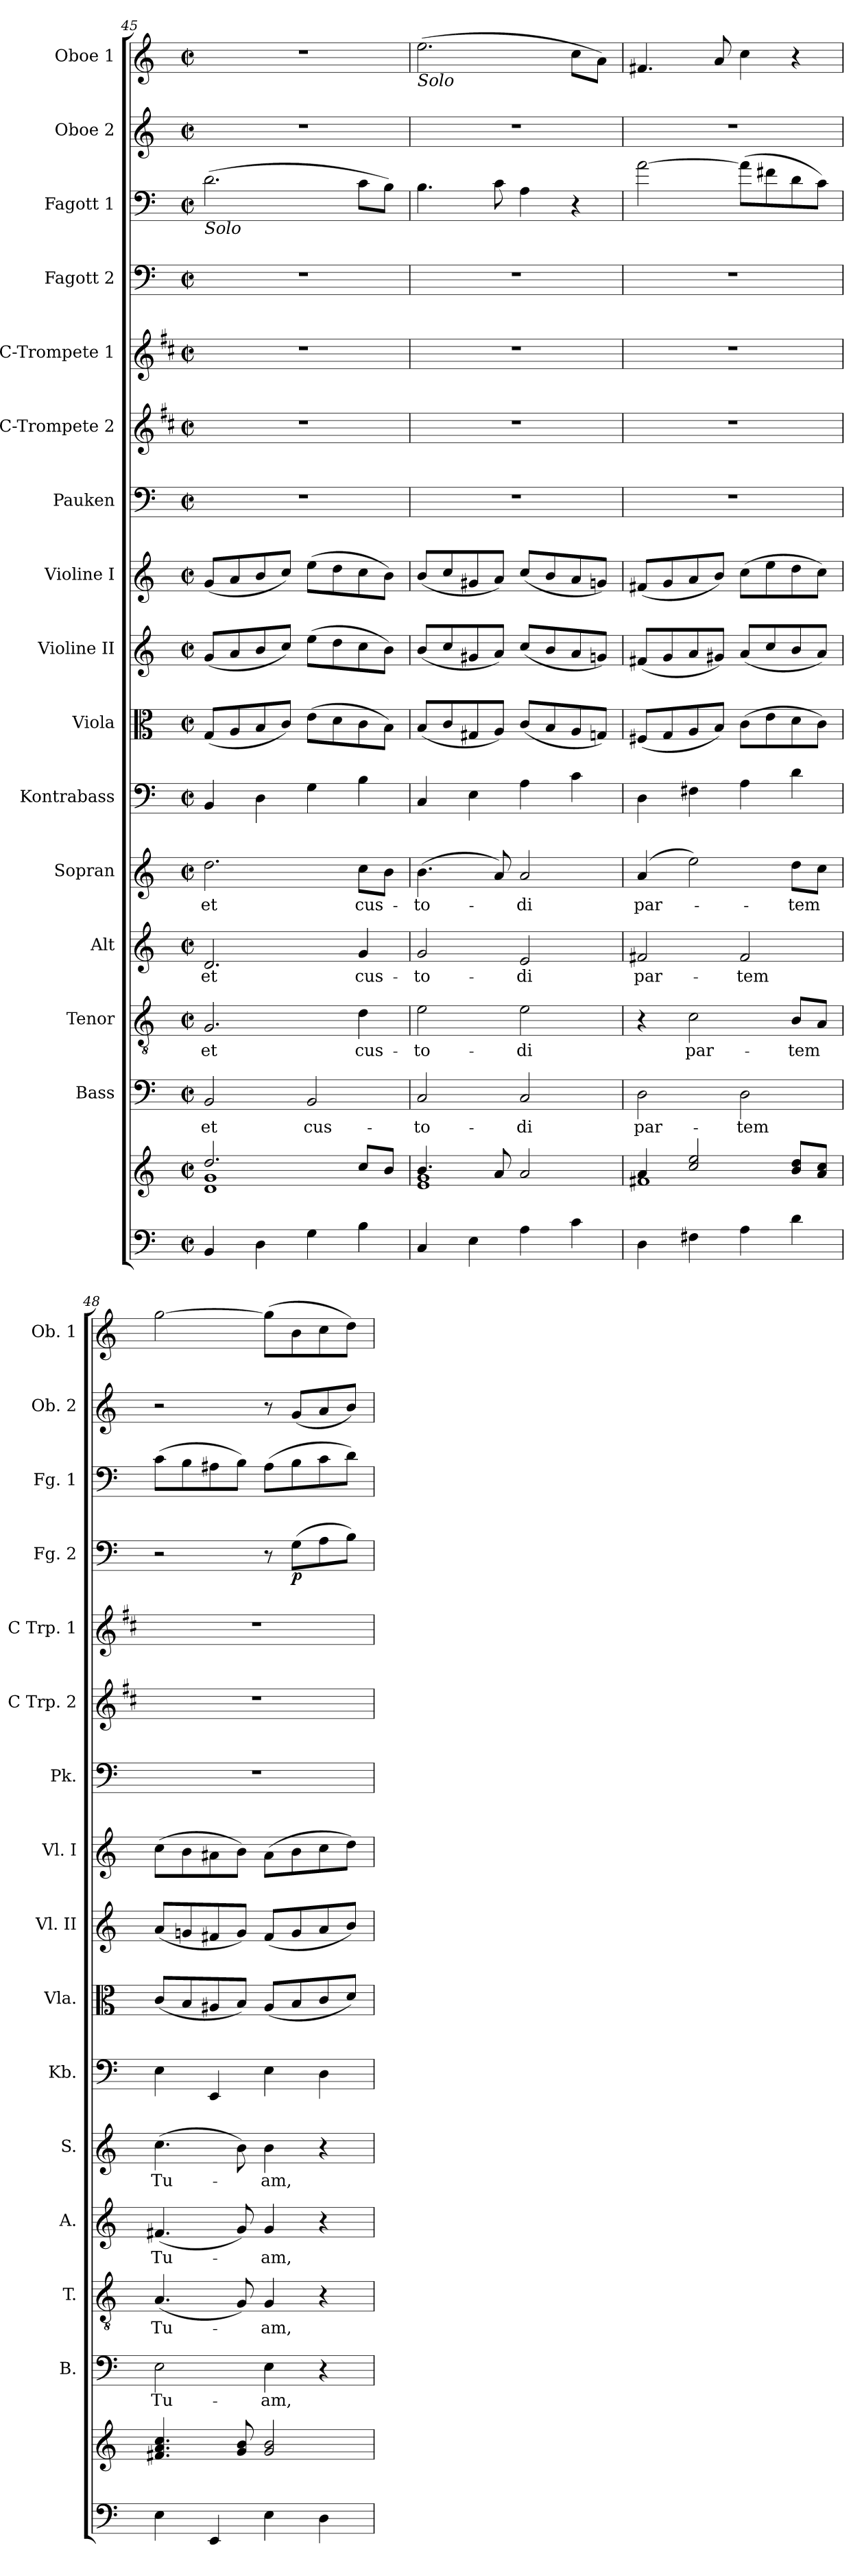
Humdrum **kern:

**kern	**kern	**kern	**text	**kern	**text	**kern	**text	**kern	**text	**kern	**kern	**kern	**kern	**kern	**kern	**kern	**kern	**dynam	**kern	**kern	**kern
*part16	*part16	*part15	*part15	*part14	*part14	*part13	*part13	*part12	*part12	*part11	*part10	*part9	*part8	*part7	*part6	*part5	*part4	*part4	*part3	*part2	*part1
*staff17	*staff16	*staff15	*staff15	*staff14	*staff14	*staff13	*staff13	*staff12	*staff12	*staff11	*staff10	*staff9	*staff8	*staff7	*staff6	*staff5	*staff4	*staff4	*staff3	*staff2	*staff1
*	*	*I"Bass	*	*I"Tenor	*	*I"Alt	*	*I"Sopran	*	*I"Kontrabass	*I"Viola	*I"Violine II	*I"Violine I	*I"Pauken	*I"C-Trompete 2	*I"C-Trompete 1	*I"Fagott 2	*	*I"Fagott 1	*I"Oboe 2	*I"Oboe 1
*	*	*I'B.	*	*I'T.	*	*I'A.	*	*I'S.	*	*I'Kb.	*I'Vla.	*I'Vl. II	*I'Vl. I	*I'Pk.	*I'C Trp. 2	*I'C Trp. 1	*I'Fg. 2	*	*I'Fg. 1	*I'Ob. 2	*I'Ob. 1
*clefF4	*clefG2	*clefF4	*	*clefGv2	*	*clefG2	*	*clefG2	*	*clefF4	*clefC3	*clefG2	*clefG2	*clefF4	*clefG2	*clefG2	*clefF4	*	*clefF4	*clefG2	*clefG2
*	*	*	*	*	*	*	*	*	*	*ITrd7c12	*	*	*	*	*ITrd1c2	*ITrd1c2	*	*	*	*	*
*k[]	*k[]	*k[]	*	*k[]	*	*k[]	*	*k[]	*	*k[]	*k[]	*k[]	*k[]	*k[]	*k[]	*k[]	*k[]	*	*k[]	*k[]	*k[]
*C:	*C:	*C:	*	*C:	*	*C:	*	*C:	*	*C:	*C:	*C:	*C:	*C:	*C:	*C:	*C:	*	*C:	*C:	*C:
*M2/2	*M2/2	*M2/2	*	*M2/2	*	*M2/2	*	*M2/2	*	*M2/2	*M2/2	*M2/2	*M2/2	*M2/2	*M2/2	*M2/2	*M2/2	*	*M2/2	*M2/2	*M2/2
*met(c|)	*met(c|)	*met(c|)	*	*met(c|)	*	*met(c|)	*	*met(c|)	*	*met(c|)	*met(c|)	*met(c|)	*met(c|)	*met(c|)	*met(c|)	*met(c|)	*met(c|)	*	*met(c|)	*met(c|)	*met(c|)
=45	=45	=45	=45	=45	=45	=45	=45	=45	=45	=45	=45	=45	=45	=45	=45	=45	=45	=45	=45	=45	=45
*	*^	*	*	*	*	*	*	*	*	*	*	*	*	*	*	*	*	*	*	*	*
!	!	!	!	!	!	!	!	!	!	!	!	!	!	!	!	!	!	!	!	!LO:TX:b:i:t=Solo	!	!
!	!	!	!	!LO:LY:b	!	!LO:LY:b	!	!LO:LY:b	!	!LO:LY:b	!	!	!	!	!	!	!	!	!	!	!	!
4BB/	2.dd/	1d 1g	2BB/	et	2.G/	et	2.d/	et	2.dd\	et	4BBB/	(<8G/L	(<8g/L	(<8g/L	1r	1r	1r	1r	.	(>2.d\	1r	1r
.	.	.	.	.	.	.	.	.	.	.	.	8A/	8a/	8a/	.	.	.	.	.	.	.	.
4D\	.	.	.	.	.	.	.	.	.	.	4DD\	8B/	8b/	8b/	.	.	.	.	.	.	.	.
.	.	.	.	.	.	.	.	.	.	.	.	8c/J)	8cc/J)	8cc/J)	.	.	.	.	.	.	.	.
!	!	!	!	!LO:LY:b	!	!	!	!	!	!	!	!	!	!	!	!	!	!	!	!	!	!
4G\	.	.	2BB/	cus-	.	.	.	.	.	.	4GG\	(>8e\L	(>8ee\L	(>8ee\L	.	.	.	.	.	.	.	.
.	.	.	.	.	.	.	.	.	.	.	.	8d\	8dd\	8dd\	.	.	.	.	.	.	.	.
!	!	!	!	!	!	!LO:LY:b	!	!LO:LY:b	!	!LO:LY:b	!	!	!	!	!	!	!	!	!	!	!	!
4B\	8cc/L	.	.	.	4d\	cus-	4g/	cus-	8cc\L	cus-	4BB\	8c\	8cc\	8cc\	.	.	.	.	.	8c\L	.	.
.	8b/J	.	.	.	.	.	.	.	8b\J	.	.	8B\J)	8b\J)	8b\J)	.	.	.	.	.	8B\J)	.	.
=46	=46	=46	=46	=46	=46	=46	=46	=46	=46	=46	=46	=46	=46	=46	=46	=46	=46	=46	=46	=46	=46	=46
!	!	!	!	!	!	!	!	!	!	!	!	!	!	!	!	!	!	!	!	!	!	!LO:TX:b:i:t=Solo
!	!	!	!	!LO:LY:b	!	!LO:LY:b	!	!LO:LY:b	!	!LO:LY:b	!	!	!	!	!	!	!	!	!	!	!	!
4C/	4.b/	1e 1g	2C/	-to-	2e\	-to-	2g/	-to-	(>4.b\	-to-	4CC/	(<8B/L	(<8b/L	(<8b/L	1r	1r	1r	1r	.	4.B\	1r	(>2.ee\
.	.	.	.	.	.	.	.	.	.	.	.	8c/	8cc/	8cc/	.	.	.	.	.	.	.	.
4E\	.	.	.	.	.	.	.	.	.	.	4EE\	8G#X/	8g#X/	8g#X/	.	.	.	.	.	.	.	.
.	8a/	.	.	.	.	.	.	.	8a/)	.	.	8A/J)	8a/J)	8a/J)	.	.	.	.	.	8c\	.	.
!	!	!	!	!LO:LY:b	!	!LO:LY:b	!	!LO:LY:b	!	!LO:LY:b	!	!	!	!	!	!	!	!	!	!	!	!
4A\	2a/	.	2C/	-di	2e\	-di	2e/	-di	2a/	-di	4AA\	(<8c/L	(<8cc/L	(<8cc/L	.	.	.	.	.	4A\	.	.
.	.	.	.	.	.	.	.	.	.	.	.	8B/	8b/	8b/	.	.	.	.	.	.	.	.
4c\	.	.	.	.	.	.	.	.	.	.	4C\	8A/	8a/	8a/	.	.	.	.	.	4r	.	8cc\L
.	.	.	.	.	.	.	.	.	.	.	.	8Gn/J)	8gn/J)	8gn/J)	.	.	.	.	.	.	.	8a\J)
=47	=47	=47	=47	=47	=47	=47	=47	=47	=47	=47	=47	=47	=47	=47	=47	=47	=47	=47	=47	=47	=47	=47
!	!	!	!	!LO:LY:b	!	!	!	!LO:LY:b	!	!LO:LY:b	!	!	!	!	!	!	!	!	!	!	!	!
4D\	4a/	1f#X	2D\	par-	4r	.	2f#X/	par-	(4a/	par-	4DD\	(<8F#X/L	(<8f#X/L	(<8f#X/L	1r	1r	1r	1r	.	[2a\	1r	4.f#X/
.	.	.	.	.	.	.	.	.	.	.	.	8G/	8g/	8g/	.	.	.	.	.	.	.	.
!	!	!	!	!	!	!LO:LY:b	!	!	!	!	!	!	!	!	!	!	!	!	!	!	!	!
4F#X\	2cc/ 2ee/	.	.	.	2c\	par-	.	.	2ee\)	.	4FF#X\	8A/	8a/	8a/	.	.	.	.	.	.	.	.
.	.	.	.	.	.	.	.	.	.	.	.	8B/J)	8g#X/J)	8b/J)	.	.	.	.	.	.	.	8a/
!	!	!	!	!LO:LY:b	!	!	!	!LO:LY:b	!	!	!	!	!	!	!	!	!	!	!	!	!	!
4A\	.	.	2D\	-tem	.	.	2f#/	-tem	.	.	4AA\	(>8c\L	(<8a/L	(>8cc\L	.	.	.	.	.	(>8a\L]	.	4cc\
.	.	.	.	.	.	.	.	.	.	.	.	8e\	8cc/	8ee\	.	.	.	.	.	8f#X\	.	.
!	!	!	!	!	!	!LO:LY:b	!	!	!	!LO:LY:b	!	!	!	!	!	!	!	!	!	!	!	!
4d\	8b/ 8dd/L	.	.	.	8B/L	-tem	.	.	8dd\L	-tem	4D\	8d\	8b/	8dd\	.	.	.	.	.	8d\	.	4r
.	8a/ 8cc/J	.	.	.	8A/J	.	.	.	8cc\J	.	.	8c\J)	8a/J)	8cc\J)	.	.	.	.	.	8c\J)	.	.
*	*v	*v	*	*	*	*	*	*	*	*	*	*	*	*	*	*	*	*	*	*	*	*
=48	=48	=48	=48	=48	=48	=48	=48	=48	=48	=48	=48	=48	=48	=48	=48	=48	=48	=48	=48	=48	=48
!	!	!	!LO:LY:b	!	!LO:LY:b	!	!LO:LY:b	!	!LO:LY:b	!	!	!	!	!	!	!	!	!	!	!	!
4E\	4.f#X/ 4.a/ 4.cc/	2E\	Tu-	(<4.A/	Tu-	(<4.f#X/	Tu-	(>4.cc\	Tu-	4EE\	(<8c/L	(<8a/L	(>8cc\L	1r	1r	1r	2r	.	(>8c\L	2r	[2gg\
.	.	.	.	.	.	.	.	.	.	.	8B/	8gn/	8b\	.	.	.	.	.	8B\	.	.
4EE/	.	.	.	.	.	.	.	.	.	4EEE/	8A#X/	8f#X/	8a#X\	.	.	.	.	.	8A#X\	.	.
.	8g/ 8b/	.	.	8G/)	.	8g/)	.	8b\)	.	.	8B/J)	8g/J)	8b\J)	.	.	.	.	.	8B\J)	.	.
!	!	!	!LO:LY:b	!	!LO:LY:b	!	!LO:LY:b	!	!LO:LY:b	!	!	!	!	!	!	!	!	!	!	!	!
4E\	2g/ 2b/	4E\	-am,	4G/	-am,	4g/	-am,	4b\	-am,	4EE\	(<8A#/L	(<8f#/L	(>8a#\L	.	.	.	8r	.	(>8A#\L	8r	(>8gg\L]
!	!	!	!	!	!	!	!	!	!	!	!	!	!	!	!	!	!	!LO:DY:b	!	!	!
.	.	.	.	.	.	.	.	.	.	.	8B/	8g/	8b\	.	.	.	(>8G\L	p	8B\	(<8g/L	8b\
4D\	.	4r	.	4r	.	4r	.	4r	.	4DD\	8c/	8a/	8cc\	.	.	.	8A\	.	8c\	8a/	8cc\
.	.	.	.	.	.	.	.	.	.	.	8d/J)	8b/J)	8dd\J)	.	.	.	8B\J)	.	8d\J)	8b/J)	8dd\J)
=	=	=	=	=	=	=	=	=	=	=	=	=	=	=	=	=	=	=	=	=	=
*-	*-	*-	*-	*-	*-	*-	*-	*-	*-	*-	*-	*-	*-	*-	*-	*-	*-	*-	*-	*-	*-
